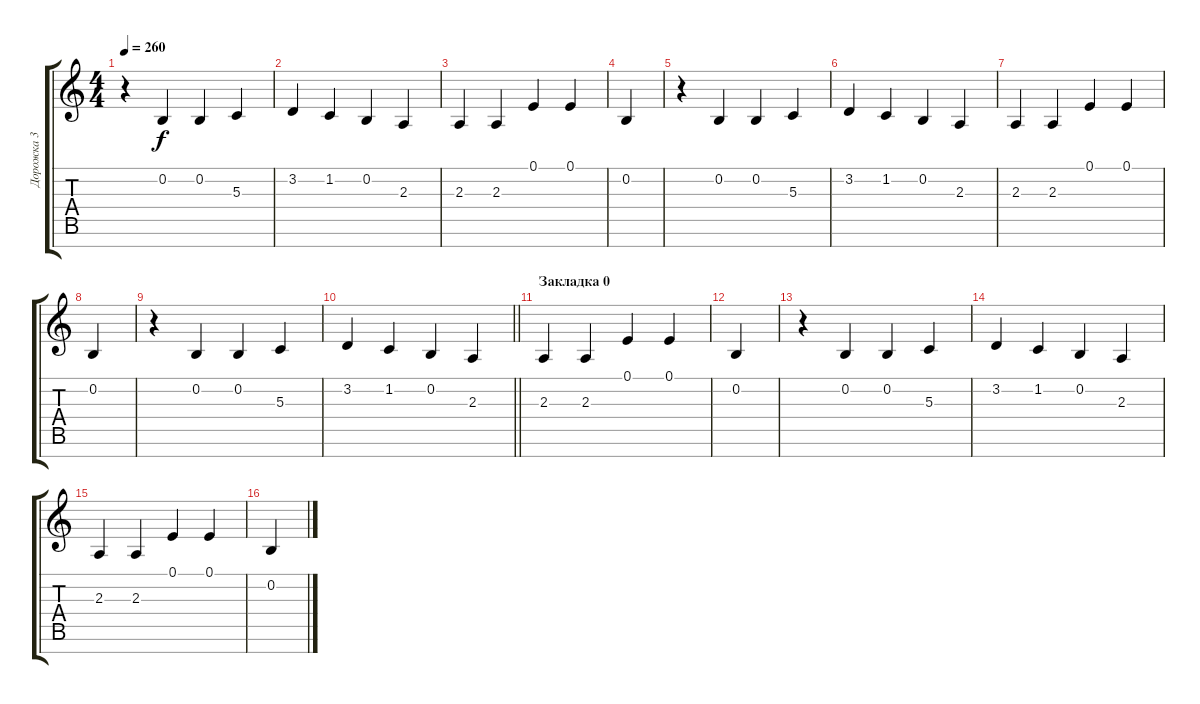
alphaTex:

\track ("Дорожка 3" "Дорожка 3") {instrument lead8bassandlead}
\staff {score tabs}
\tuning (E4 B3 G3 D3 A2 E2 B1) {hide}
\ts (4 4)
\tempo 260
\clef g2
\ks c
r.4{dy f} 0.2.4 0.2.4 5.3.4 |
3.2.4 1.2.4 0.2.4 2.3.4 |
2.3.4 2.3.4 0.1.4 0.1.4 |
0.2.4 |
r.4 0.2.4 0.2.4 5.3.4 |
3.2.4 1.2.4 0.2.4 2.3.4 |
2.3.4 2.3.4 0.1.4 0.1.4 |
0.2.4 |
r.4 0.2.4 0.2.4 5.3.4 |
\barLineRight lightlight
3.2.4 1.2.4 0.2.4 2.3.4 |
\section ("" "Закладка 0")
2.3.4 2.3.4 0.1.4 0.1.4 |
0.2.4 |
r.4 0.2.4 0.2.4 5.3.4 |
3.2.4 1.2.4 0.2.4 2.3.4 |
2.3.4 2.3.4 0.1.4 0.1.4 |
0.2.4
